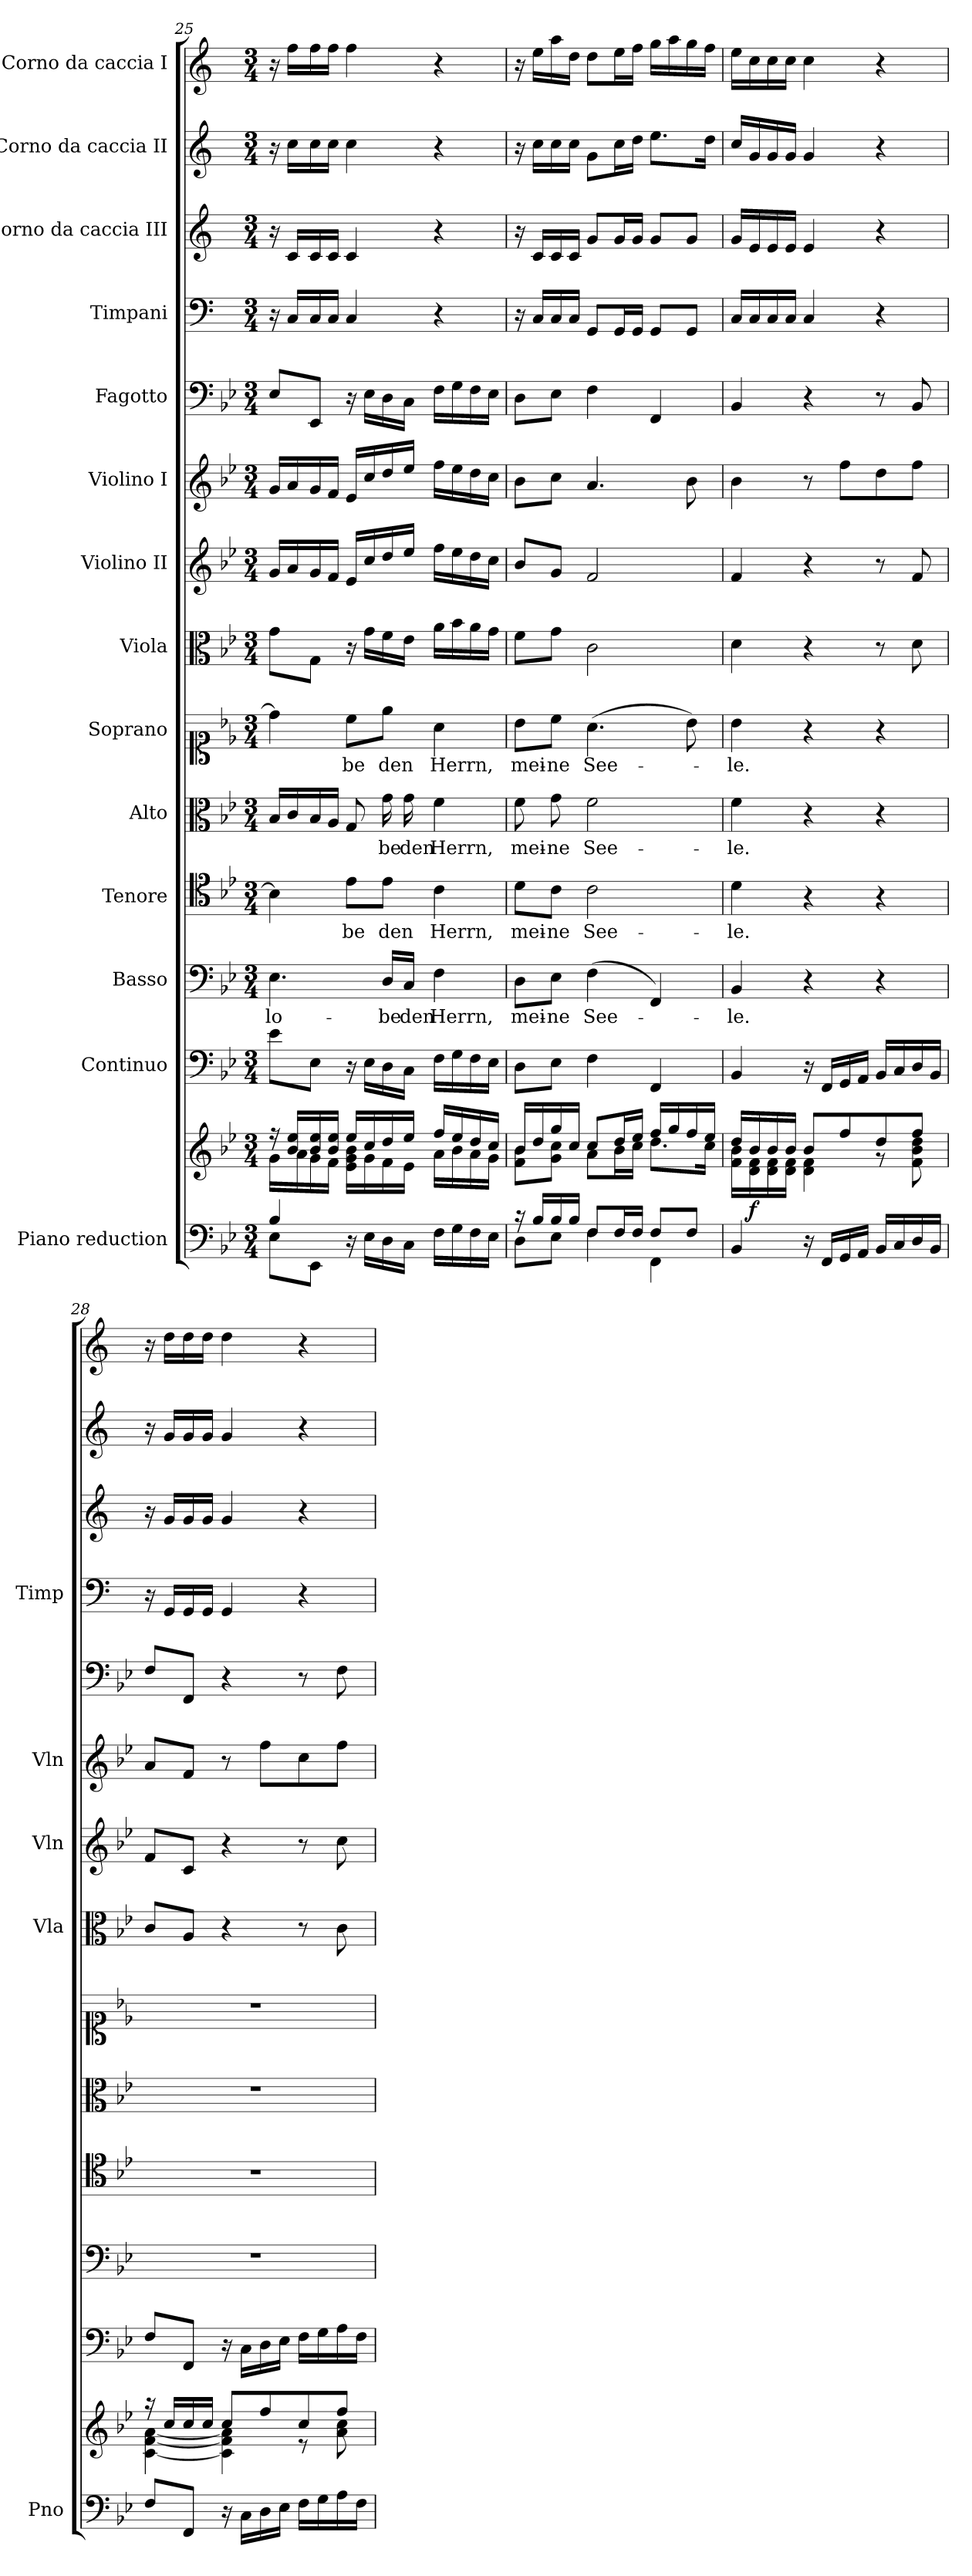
**kern	**kern	**dynam	**kern	**kern	**text	**kern	**text	**kern	**text	**kern	**text	**kern	**kern	**kern	**kern	**kern	**kern	**kern	**kern
*part14	*part14	*part14	*part13	*part12	*part12	*part11	*part11	*part10	*part10	*part9	*part9	*part8	*part7	*part6	*part5	*part4	*part3	*part2	*part1
*staff15	*staff14	*staff14/15	*staff13	*staff12	*staff12	*staff11	*staff11	*staff10	*staff10	*staff9	*staff9	*staff8	*staff7	*staff6	*staff5	*staff4	*staff3	*staff2	*staff1
*I"Piano reduction	*	*	*I"Continuo	*I"Basso	*	*I"Tenore	*	*I"Alto	*	*I"Soprano	*	*I"Viola	*I"Violino II	*I"Violino I	*I"Fagotto	*I"Timpani	*I"Corno da caccia III	*I"Corno da caccia II	*I"Corno da caccia I
*I'Pno	*	*	*	*	*	*	*	*	*	*	*	*I'Vla	*I'Vln	*I'Vln	*	*I'Timp	*	*	*
!!LO:PB:g=z
*clefF4	*clefG2	*	*clefF4	*clefF4	*	*clefC4	*	*clefC3	*	*clefC1	*	*clefC3	*clefG2	*clefG2	*clefF4	*clefF4	*clefG2	*clefG2	*clefG2
*	*	*	*	*	*	*	*	*	*	*	*	*	*	*	*	*ITrd1c2	*ITrd1c2	*ITrd1c2	*ITrd1c2
*k[b-e-]	*k[b-e-]	*	*k[b-e-]	*k[b-e-]	*	*k[b-e-]	*	*k[b-e-]	*	*k[b-e-]	*	*k[b-e-]	*k[b-e-]	*k[b-e-]	*k[b-e-]	*k[b-e-]	*k[b-e-]	*k[b-e-]	*k[b-e-]
*M3/4	*M3/4	*	*M3/4	*M3/4	*	*M3/4	*	*M3/4	*	*M3/4	*	*M3/4	*M3/4	*M3/4	*M3/4	*M3/4	*M3/4	*M3/4	*M3/4
=25	=25	=25	=25	=25	=25	=25	=25	=25	=25	=25	=25	=25	=25	=25	=25	=25	=25	=25	=25
*^	*^	*	*	*	*	*	*	*	*	*	*	*	*	*	*	*	*	*	*
!	!	!	!	!	!	!	!LO:LY:b	!	!	!	!	!	!	!	!	!	!	!	!	!	!
4B-/	8E-\L	16r	16g\LL	.	8e-\L	4.E-\	lo-	4B-\]	.	16B-/LL	.	4dd\]	.	8g\L	16g/LL	16g/LL	8E-/L	16r	16r	16r	16r
.	.	16b-/ 16ee-/LL	16a\	.	.	.	.	.	.	16c/	.	.	.	.	16a/	16a/	.	16BB-/LL	16B-/LL	16b-\LL	16ee-\LL
.	8EE-\J	16b-/ 16ee-/	16g\	.	8E-\J	.	.	.	.	16B-/	.	.	.	8G\J	16g/	16g/	8EE-/J	16BB-/	16B-/	16b-\	16ee-\
.	.	16b-/ 16ee-/JJ	16f\JJ	.	.	.	.	.	.	16A/JJ	.	.	.	.	16f/JJ	16f/JJ	.	16BB-/JJ	16B-/JJ	16b-\JJ	16ee-\JJ
!	!	!	!	!	!	!	!	!	!LO:LY:b	!	!	!	!LO:LY:b	!	!	!	!	!	!	!	!
16r	4ryy	16ee-/LL	16e-\ 16g\ 16b-\LL	.	16r	.	.	8e-\L	-be	8G/	.	8cc\L	-be	16r	16e-/LL	16e-/LL	16r	4BB-/	4B-/	4b-\	4ee-\
16E-\LL	.	16cc/	16g\	.	16E-\LL	.	.	.	.	.	.	.	.	16g\LL	16cc/	16cc/	16E-\LL	.	.	.	.
!	!	!	!	!	!	!	!LO:LY:b	!	!LO:LY:b	!	!LO:LY:b	!	!LO:LY:b	!	!	!	!	!	!	!	!
16D\	.	16dd/	16f\	.	16D\	16D/LL	-be	8e-\J	den	16g\	-be	8ee-\J	den	16f\	16dd/	16dd/	16D\	.	.	.	.
!	!	!	!	!	!	!	!LO:LY:b	!	!	!	!LO:LY:b	!	!	!	!	!	!	!	!	!	!
16C\JJ	.	16ee-/JJ	16e-\JJ	.	16C\JJ	16C/JJ	den	.	.	16g\	den	.	.	16e-\JJ	16ee-/JJ	16ee-/JJ	16C\JJ	.	.	.	.
!	!	!	!	!	!	!	!LO:LY:b	!	!LO:LY:b	!	!LO:LY:b	!	!LO:LY:b	!	!	!	!	!	!	!	!
16F\LL	4ryy	16ff/LL	16a\LL	.	16F\LL	4F\	Herrn,	4c\	Herrn,	4f\	Herrn,	4a\	Herrn,	16a\LL	16ff\LL	16ff\LL	16F\LL	4r	4r	4r	4r
16G\	.	16ee-/	16b-\	.	16G\	.	.	.	.	.	.	.	.	16b-\	16ee-\	16ee-\	16G\	.	.	.	.
16F\	.	16dd/	16a\	.	16F\	.	.	.	.	.	.	.	.	16a\	16dd\	16dd\	16F\	.	.	.	.
16E-\JJ	.	16cc/JJ	16g\JJ	.	16E-\JJ	.	.	.	.	.	.	.	.	16g\JJ	16cc\JJ	16cc\JJ	16E-\JJ	.	.	.	.
=26	=26	=26	=26	=26	=26	=26	=26	=26	=26	=26	=26	=26	=26	=26	=26	=26	=26	=26	=26	=26	=26
!	!	!	!	!	!	!	!LO:LY:b	!	!LO:LY:b	!	!LO:LY:b	!	!LO:LY:b	!	!	!	!	!	!	!	!
16r	8D\L	16b-/LL	8f\ 8b-\L	.	8D\L	8D\L	mei-	8d\L	mei-	8f\	mei-	8b-\L	mei-	8f\L	8b-/L	8b-\L	8D\L	16r	16r	16r	16r
16B-/LL	.	16dd/	.	.	.	.	.	.	.	.	.	.	.	.	.	.	.	16BB-/LL	16B-/LL	16b-\LL	16dd\LL
!	!	!	!	!	!	!	!LO:LY:b	!	!LO:LY:b	!	!LO:LY:b	!	!LO:LY:b	!	!	!	!	!	!	!	!
16B-/	8E-\J	16gg/	8g\ 8cc\J	.	8E-\J	8E-\J	-ne	8c\J	-ne	8g\	-ne	8cc\J	-ne	8g\J	8g/J	8cc\J	8E-\J	16BB-/	16B-/	16b-\	16gg\
16B-/JJ	.	16cc/JJ	.	.	.	.	.	.	.	.	.	.	.	.	.	.	.	16BB-/JJ	16B-/JJ	16b-\JJ	16cc\JJ
!	!	!	!	!	!	!	!LO:LY:b	!	!LO:LY:b	!	!LO:LY:b	!	!LO:LY:b	!	!	!	!	!	!	!	!
8F/L	4F\	8cc/L	8a\L	.	4F\	(4F\	See-	2c\	See-	2f\	See-	(4.a\	See-	2c\	2f/	4.a/	4F\	8FF/L	8f/L	8f\L	8cc\L
16F/L	.	16dd/L	16b-\L	.	.	.	.	.	.	.	.	.	.	.	.	.	.	16FF/L	16f/L	16b-\L	16dd\L
16F/JJ	.	16ee-/JJ	16cc\JJ	.	.	.	.	.	.	.	.	.	.	.	.	.	.	16FF/JJ	16f/JJ	16cc\JJ	16ee-\JJ
8F/L	4FF\	16ff/LL	8.dd\L	.	4FF/	4FF/)	.	.	.	.	.	.	.	.	.	.	4FF/	8FF/L	8f/L	8.dd\L	16ff\LL
.	.	16gg/	.	.	.	.	.	.	.	.	.	.	.	.	.	.	.	.	.	.	16gg\
8F/J	.	16ff/	.	.	.	.	.	.	.	.	.	8b-\)	.	.	.	8b-\	.	8FF/J	8f/J	.	16ff\
.	.	16ee-/JJ	16cc\Jk	.	.	.	.	.	.	.	.	.	.	.	.	.	.	.	.	16cc\Jk	16ee-\JJ
*v	*v	*	*	*	*	*	*	*	*	*	*	*	*	*	*	*	*	*	*	*	*
=27	=27	=27	=27	=27	=27	=27	=27	=27	=27	=27	=27	=27	=27	=27	=27	=27	=27	=27	=27	=27
!	!	!	!	!	!	!LO:LY:b	!	!LO:LY:b	!	!LO:LY:b	!	!LO:LY:b	!	!	!	!	!	!	!	!
4BB-/	16dd/LL	16f\ 16b-\LL	.	4BB-/	4BB-/	-le.	4d\	-le.	4f\	-le.	4b-\	-le.	4d\	4f/	4b-\	4BB-/	16BB-/LL	16f/LL	16b-/LL	16dd\LL
!	!	!	!LO:DY:b	!	!	!	!	!	!	!	!	!	!	!	!	!	!	!	!	!
.	16b-/	16d\ 16f\	f	.	.	.	.	.	.	.	.	.	.	.	.	.	16BB-/	16d/	16f/	16b-\
.	16b-/	16d\ 16f\	.	.	.	.	.	.	.	.	.	.	.	.	.	.	16BB-/	16d/	16f/	16b-\
.	16b-/JJ	16d\ 16f\JJ	.	.	.	.	.	.	.	.	.	.	.	.	.	.	16BB-/JJ	16d/JJ	16f/JJ	16b-\JJ
16r	8b-/L	4d\ 4f\	.	16r	4r	.	4r	.	4r	.	4r	.	4r	4r	8r	4r	4BB-/	4d/	4f/	4b-\
16FF/LL	.	.	.	16FF/LL	.	.	.	.	.	.	.	.	.	.	.	.	.	.	.	.
16GG/	8ff/	.	.	16GG/	.	.	.	.	.	.	.	.	.	.	8ff\L	.	.	.	.	.
16AA/JJ	.	.	.	16AA/JJ	.	.	.	.	.	.	.	.	.	.	.	.	.	.	.	.
16BB-/LL	8dd/	8r	.	16BB-/LL	4r	.	4r	.	4r	.	4r	.	8r	8r	8dd\	8r	4r	4r	4r	4r
16C/	.	.	.	16C/	.	.	.	.	.	.	.	.	.	.	.	.	.	.	.	.
16D/	8ff/J	8f\ 8b-\ 8dd\	.	16D/	.	.	.	.	.	.	.	.	8d\	8f/	8ff\J	8BB-/	.	.	.	.
16BB-/JJ	.	.	.	16BB-/JJ	.	.	.	.	.	.	.	.	.	.	.	.	.	.	.	.
=28	=28	=28	=28	=28	=28	=28	=28	=28	=28	=28	=28	=28	=28	=28	=28	=28	=28	=28	=28	=28
8F/L	16r	[4c\ [4f\ [4a\	.	8F/L	2.r	.	2.r	.	2.r	.	2.r	.	8c/L	8f/L	8a/L	8F/L	16r	16r	16r	16r
.	16cc/LL	.	.	.	.	.	.	.	.	.	.	.	.	.	.	.	16FF/LL	16f/LL	16f/LL	16cc\LL
8FF/J	16cc/	.	.	8FF/J	.	.	.	.	.	.	.	.	8A/J	8c/J	8f/J	8FF/J	16FF/	16f/	16f/	16cc\
.	16cc/JJ	.	.	.	.	.	.	.	.	.	.	.	.	.	.	.	16FF/JJ	16f/JJ	16f/JJ	16cc\JJ
16r	8cc/L	4c\] 4f\] 4a\]	.	16r	.	.	.	.	.	.	.	.	4r	4r	8r	4r	4FF/	4f/	4f/	4cc\
16C\LL	.	.	.	16C\LL	.	.	.	.	.	.	.	.	.	.	.	.	.	.	.	.
16D\	8ff/	.	.	16D\	.	.	.	.	.	.	.	.	.	.	8ff\L	.	.	.	.	.
16E-\JJ	.	.	.	16E-\JJ	.	.	.	.	.	.	.	.	.	.	.	.	.	.	.	.
16F\LL	8cc/	8r	.	16F\LL	.	.	.	.	.	.	.	.	8r	8r	8cc\	8r	4r	4r	4r	4r
16G\	.	.	.	16G\	.	.	.	.	.	.	.	.	.	.	.	.	.	.	.	.
16A\	8ff/J	8a\ 8cc\	.	16A\	.	.	.	.	.	.	.	.	8c\	8cc\	8ff\J	8F\	.	.	.	.
16F\JJ	.	.	.	16F\JJ	.	.	.	.	.	.	.	.	.	.	.	.	.	.	.	.
*	*v	*v	*	*	*	*	*	*	*	*	*	*	*	*	*	*	*	*	*	*
=	=	=	=	=	=	=	=	=	=	=	=	=	=	=	=	=	=	=	=
*-	*-	*-	*-	*-	*-	*-	*-	*-	*-	*-	*-	*-	*-	*-	*-	*-	*-	*-	*-
